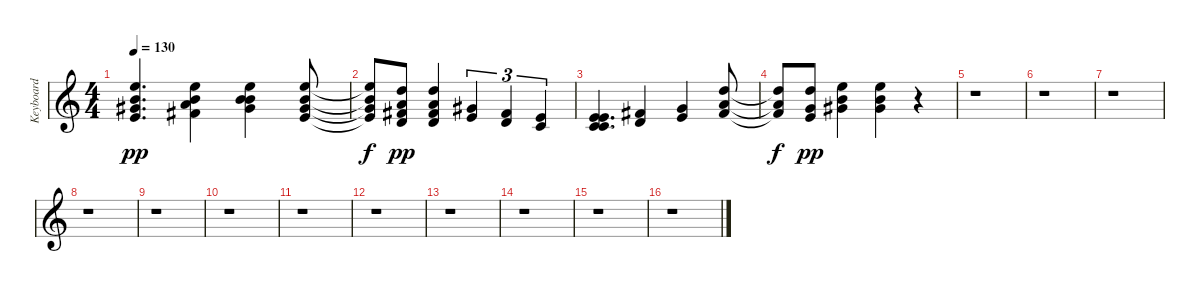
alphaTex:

\track ("Keyboard" "Keyboard") {instrument synthstrings1}
\staff {score}
\tuning (E4 B3 G3 D3 A2 E2) {hide}
\ts (4 4)
\tempo 130
\clef g2
\ks c
(12.1 12.2 13.3 14.4).4{d dy pp} (12.1 12.2 14.3 16.4).4 (12.1 12.2 16.3 18.4).4 (12.1 12.2 13.3 14.4).8 |
(12.1{t} 12.2{t} 13.3{t} 14.4{t}).8{dy f} (10.1 10.2 11.3 12.4).8{dy pp} (10.1 10.2 11.3 12.4).4 (9.2 9.3).4{tu (3 2)} (7.2 7.3).4{tu (3 2)} (5.2 5.3).4{tu (3 2)} |
(0.1 5.2 5.3 10.4).4{d} (7.2 7.3).4 (0.1 8.2).4 (10.1 10.2 11.3).8 |
(10.1{t} 10.2{t} 11.3{t}).8{dy f} (10.1 8.2 9.3).8{dy pp} (12.1 12.2 13.3).4 (12.1 12.2 13.3).4 r.4 |
r.1 |
r.1 |
r.1 |
r.1 |
r.1 |
r.1 |
r.1 |
r.1 |
r.1 |
r.1 |
r.1 |
r.1
